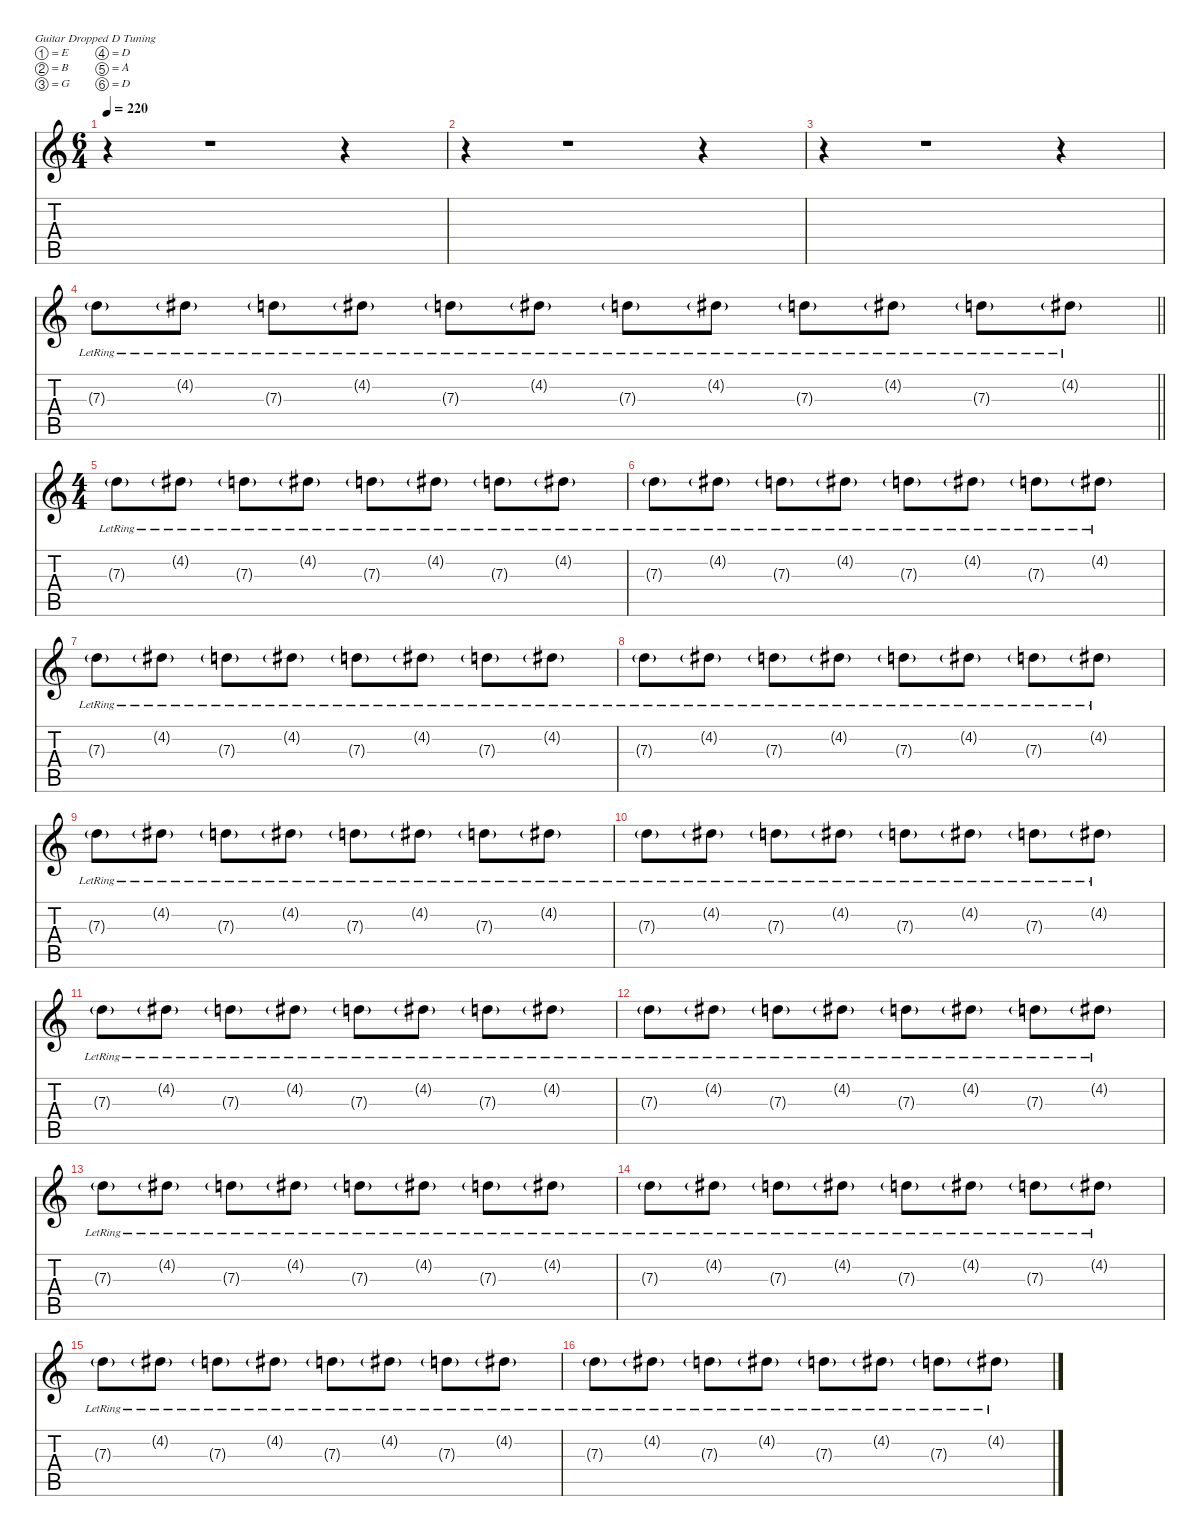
\defaultSystemsLayout 4
\hideDynamics
\bracketExtendMode nobrackets
\singleTrackTrackNamePolicy hidden
\multiTrackTrackNamePolicy hidden
\firstSystemTrackNameMode fullname
\firstSystemTrackNameOrientation horizontal
\otherSystemsTrackNameOrientation horizontal
\track ("Lead guitar" "od.guit.") {instrument overdrivenguitar}
\staff {score tabs}
\tuning (E4 B3 G3 D3 A2 D2)
\ts (6 4)
\tempo 220
\clef g2
\ks c
r.4{dy ff instrument overdrivenguitar beam Down} r.1{beam Down} r.4{beam Down} |
r.4{beam Down} r.1{beam Down} r.4{beam Down} |
r.4{beam Down} r.1{beam Down} r.4{beam Down} |
\barLineRight lightlight
7.3{g lr}.8{beam Down} 4.2{g lr acc #}.8{beam Down} 7.3{g lr}.8{beam Down} 4.2{g lr acc #}.8{beam Down} 7.3{g lr}.8{beam Down} 4.2{g lr acc #}.8{beam Down} 7.3{g lr}.8{beam Down} 4.2{g lr acc #}.8{beam Down} 7.3{g lr}.8{beam Down} 4.2{g lr acc #}.8{beam Down} 7.3{g lr}.8{beam Down} 4.2{g lr acc #}.8{beam Down} |
\ts (4 4)
7.3{g lr}.8{beam Down} 4.2{g lr acc #}.8{beam Down} 7.3{g lr}.8{beam Down} 4.2{g lr acc #}.8{beam Down} 7.3{g lr}.8{beam Down} 4.2{g lr acc #}.8{beam Down} 7.3{g lr}.8{beam Down} 4.2{g lr acc #}.8{beam Down} |
7.3{g lr}.8{beam Down} 4.2{g lr acc #}.8{beam Down} 7.3{g lr}.8{beam Down} 4.2{g lr acc #}.8{beam Down} 7.3{g lr}.8{beam Down} 4.2{g lr acc #}.8{beam Down} 7.3{g lr}.8{beam Down} 4.2{g lr acc #}.8{beam Down} |
7.3{g lr}.8{beam Down} 4.2{g lr acc #}.8{beam Down} 7.3{g lr}.8{beam Down} 4.2{g lr acc #}.8{beam Down} 7.3{g lr}.8{beam Down} 4.2{g lr acc #}.8{beam Down} 7.3{g lr}.8{beam Down} 4.2{g lr acc #}.8{beam Down} |
7.3{g lr}.8{beam Down} 4.2{g lr acc #}.8{beam Down} 7.3{g lr}.8{beam Down} 4.2{g lr acc #}.8{beam Down} 7.3{g lr}.8{beam Down} 4.2{g lr acc #}.8{beam Down} 7.3{g lr}.8{beam Down} 4.2{g lr acc #}.8{beam Down} |
7.3{g lr}.8{beam Down} 4.2{g lr acc #}.8{beam Down} 7.3{g lr}.8{beam Down} 4.2{g lr acc #}.8{beam Down} 7.3{g lr}.8{beam Down} 4.2{g lr acc #}.8{beam Down} 7.3{g lr}.8{beam Down} 4.2{g lr acc #}.8{beam Down} |
7.3{g lr}.8{beam Down} 4.2{g lr acc #}.8{beam Down} 7.3{g lr}.8{beam Down} 4.2{g lr acc #}.8{beam Down} 7.3{g lr}.8{beam Down} 4.2{g lr acc #}.8{beam Down} 7.3{g lr}.8{beam Down} 4.2{g lr acc #}.8{beam Down} |
7.3{g lr}.8{beam Down} 4.2{g lr acc #}.8{beam Down} 7.3{g lr}.8{beam Down} 4.2{g lr acc #}.8{beam Down} 7.3{g lr}.8{beam Down} 4.2{g lr acc #}.8{beam Down} 7.3{g lr}.8{beam Down} 4.2{g lr acc #}.8{beam Down} |
7.3{g lr}.8{beam Down} 4.2{g lr acc #}.8{beam Down} 7.3{g lr}.8{beam Down} 4.2{g lr acc #}.8{beam Down} 7.3{g lr}.8{beam Down} 4.2{g lr acc #}.8{beam Down} 7.3{g lr}.8{beam Down} 4.2{g lr acc #}.8{beam Down} |
7.3{g lr}.8{beam Down} 4.2{g lr acc #}.8{beam Down} 7.3{g lr}.8{beam Down} 4.2{g lr acc #}.8{beam Down} 7.3{g lr}.8{beam Down} 4.2{g lr acc #}.8{beam Down} 7.3{g lr}.8{beam Down} 4.2{g lr acc #}.8{beam Down} |
7.3{g lr}.8{beam Down} 4.2{g lr acc #}.8{beam Down} 7.3{g lr}.8{beam Down} 4.2{g lr acc #}.8{beam Down} 7.3{g lr}.8{beam Down} 4.2{g lr acc #}.8{beam Down} 7.3{g lr}.8{beam Down} 4.2{g lr acc #}.8{beam Down} |
7.3{g lr}.8{beam Down} 4.2{g lr acc #}.8{beam Down} 7.3{g lr}.8{beam Down} 4.2{g lr acc #}.8{beam Down} 7.3{g lr}.8{beam Down} 4.2{g lr acc #}.8{beam Down} 7.3{g lr}.8{beam Down} 4.2{g lr acc #}.8{beam Down} |
7.3{g lr}.8{beam Down} 4.2{g lr acc #}.8{beam Down} 7.3{g lr}.8{beam Down} 4.2{g lr acc #}.8{beam Down} 7.3{g lr}.8{beam Down} 4.2{g lr acc #}.8{beam Down} 7.3{g lr}.8{beam Down} 4.2{g lr acc #}.8{beam Down}
